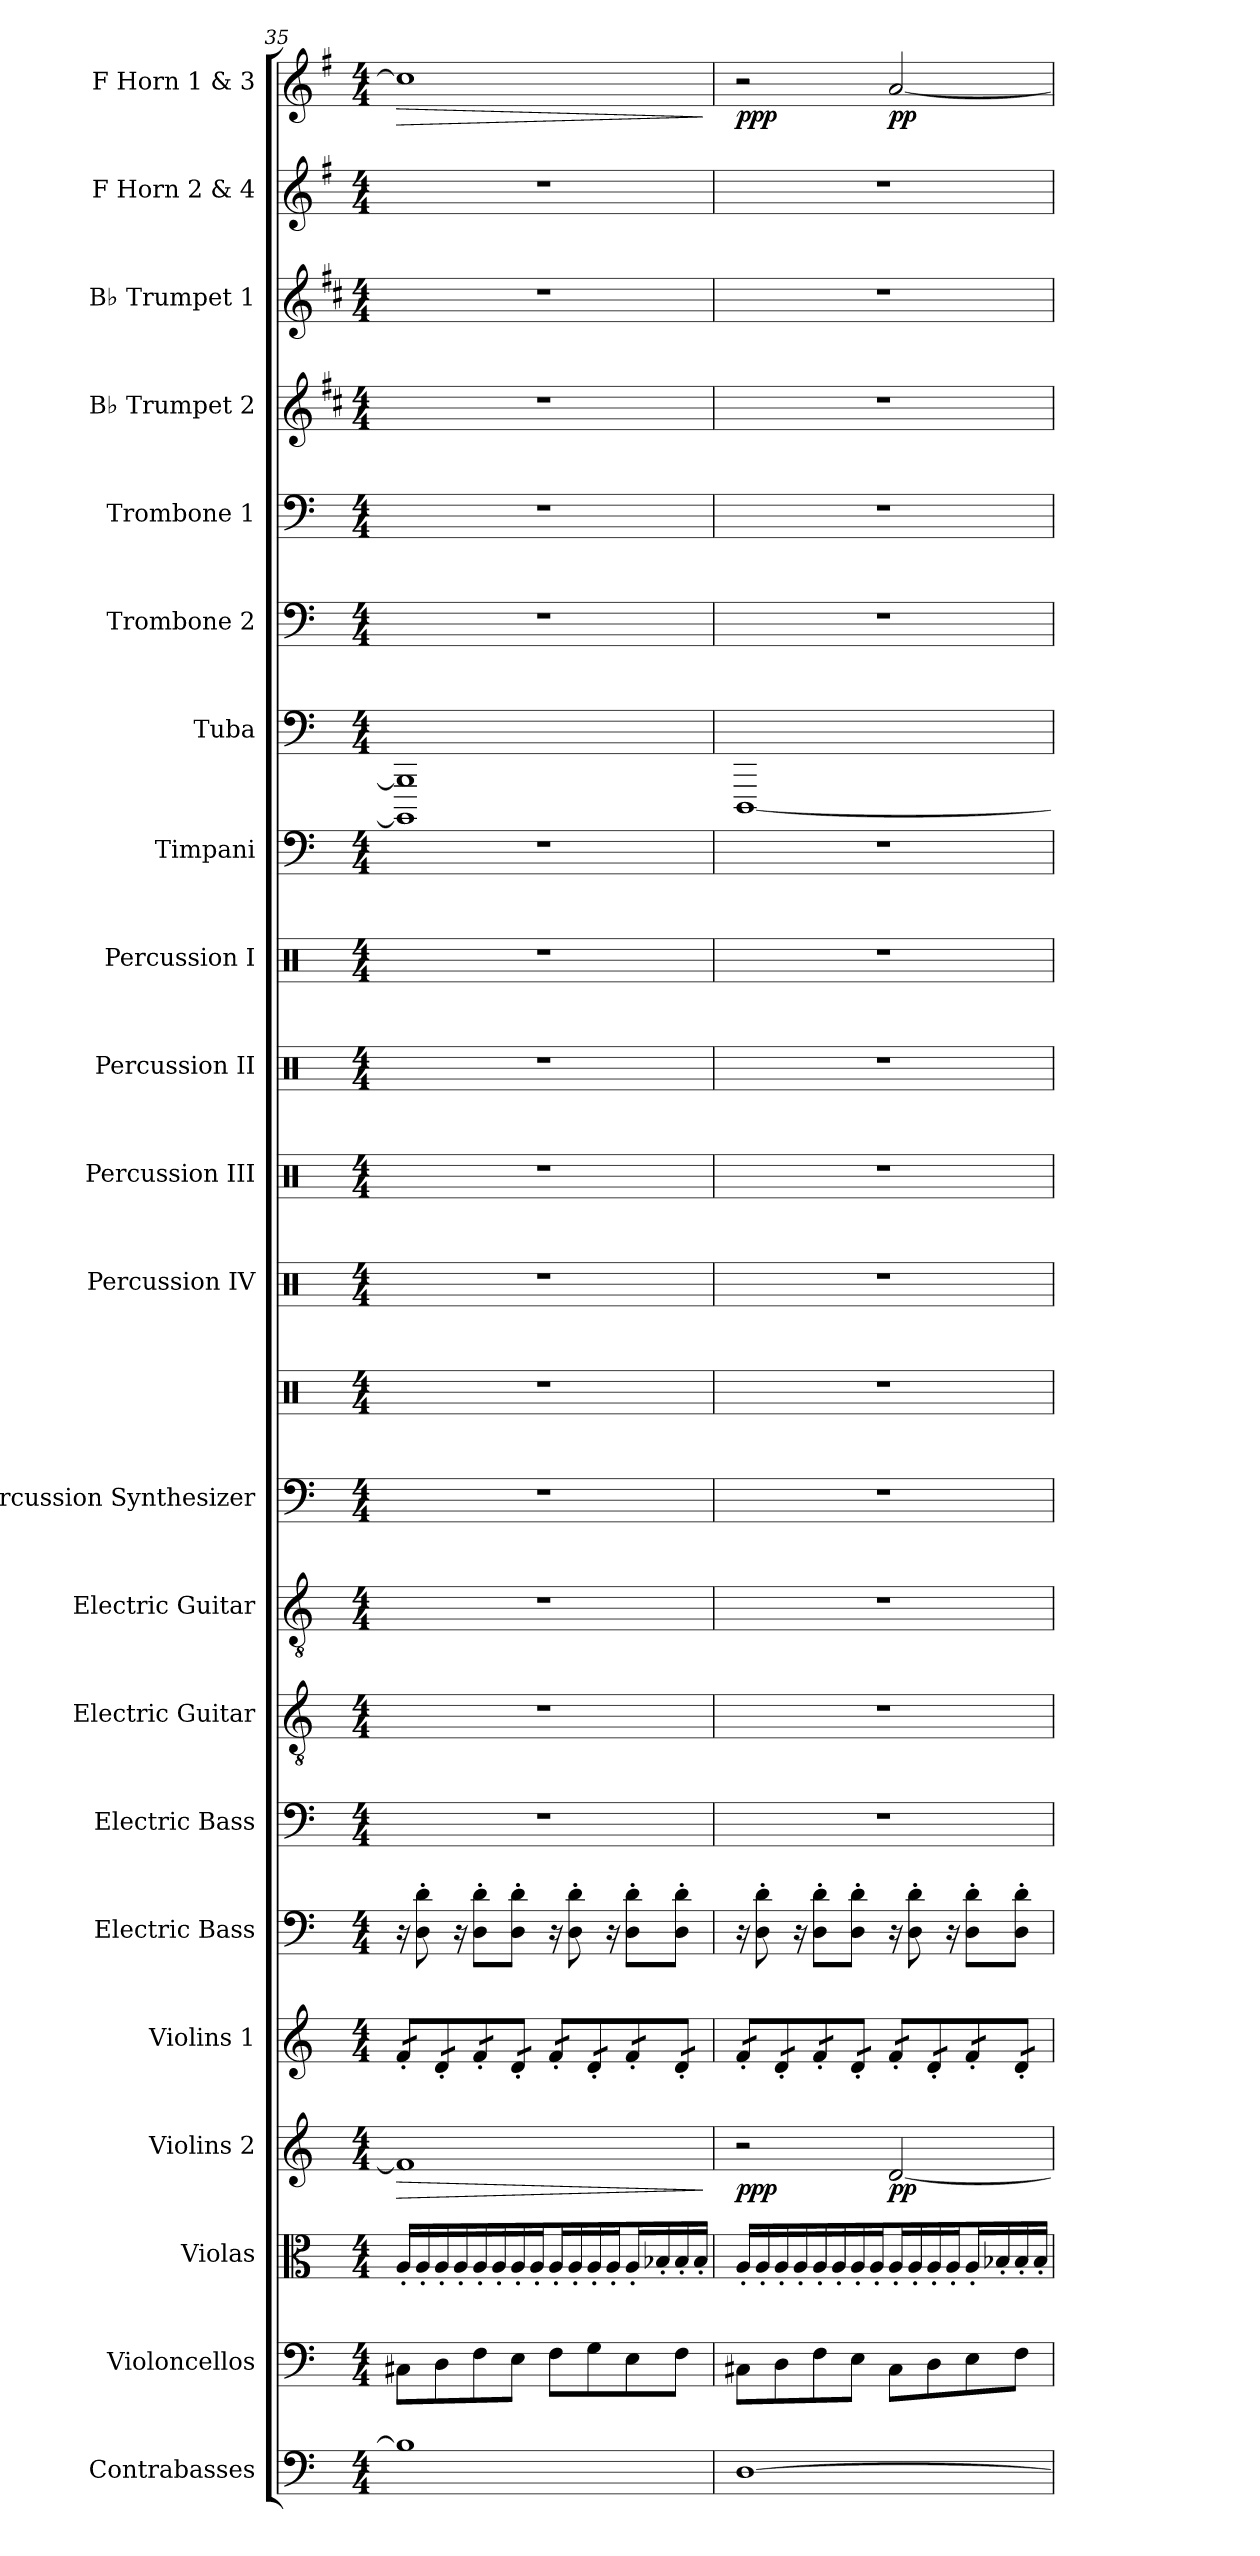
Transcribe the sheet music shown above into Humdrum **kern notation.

**kern	**kern	**kern	**kern	**dynam	**kern	**kern	**kern	**kern	**kern	**kern	**kern	**kern	**kern	**kern	**kern	**kern	**kern	**kern	**kern	**kern	**kern	**kern	**kern	**dynam
*part22	*part21	*part20	*part19	*part19	*part18	*part17	*part16	*part15	*part14	*part13	*part13	*part12	*part11	*part10	*part9	*part8	*part7	*part6	*part5	*part4	*part3	*part2	*part1	*part1
*staff23	*staff22	*staff21	*staff20	*staff20	*staff19	*staff18	*staff17	*staff16	*staff15	*staff14	*staff13	*staff12	*staff11	*staff10	*staff9	*staff8	*staff7	*staff6	*staff5	*staff4	*staff3	*staff2	*staff1	*staff1
*I"Contrabasses	*I"Violoncellos	*I"Violas	*I"Violins 2	*	*I"Violins 1	*I"Electric Bass	*I"Electric Bass	*I"Electric Guitar	*I"Electric Guitar	*I"Percussion Synthesizer	*	*I"Percussion IV	*I"Percussion III	*I"Percussion II	*I"Percussion I	*I"Timpani	*I"Tuba	*I"Trombone 2	*I"Trombone 1	*I"B♭ Trumpet 2	*I"B♭ Trumpet 1	*I"F Horn 2 &amp; 4	*I"F Horn 1 &amp; 3	*
*I'Cbs.	*I'Vcs.	*I'Vlas.	*I'Vlns. 2	*	*I'Vlns. 1	*I'El. B.	*I'El. B.	*I'El. Guit.	*I'El. Guit.	*I'Perc. Syn.	*	*I'Perc. IV	*I'Perc. III	*I'Perc. II	*I'Perc. I	*I'Timp.	*I'Tba.	*I'Tbn. 2	*I'Tbn. 1	*I'B♭ Tpt. 2	*I'B♭ Tpt. 1	*I'F Hn. 2 4	*I'F Hn. 1 3	*
*clefF4	*clefF4	*clefC3	*clefG2	*	*clefG2	*clefF4	*clefF4	*clefGv2	*clefGv2	*clefF4	*clefX	*clefX	*clefX	*clefX	*clefX	*clefF4	*clefF4	*clefF4	*clefF4	*clefG2	*clefG2	*clefG2	*clefG2	*
*ITrd7c12	*	*	*	*	*	*ITrd7c12	*ITrd7c12	*	*	*	*	*	*	*	*	*	*	*	*	*ITrd1c2	*ITrd1c2	*ITrd4c7	*ITrd4c7	*
*k[]	*k[]	*k[]	*k[]	*	*k[]	*k[]	*k[]	*k[]	*k[]	*k[]	*k[]	*k[]	*k[]	*k[]	*k[]	*k[]	*k[]	*k[]	*k[]	*k[]	*k[]	*k[]	*k[]	*
*M4/4	*M4/4	*M4/4	*M4/4	*	*M4/4	*M4/4	*M4/4	*M4/4	*M4/4	*M4/4	*M4/4	*M4/4	*M4/4	*M4/4	*M4/4	*M4/4	*M4/4	*M4/4	*M4/4	*M4/4	*M4/4	*M4/4	*M4/4	*
=35	=35	=35	=35	=35	=35	=35	=35	=35	=35	=35	=35	=35	=35	=35	=35	=35	=35	=35	=35	=35	=35	=35	=35	=35
!	!	!	!	!LO:HP:b	!	!	!	!	!	!	!	!	!	!	!	!	!	!	!	!	!	!	!	!LO:HP:b
*	*	*tremolo	*	*	*	*	*	*	*	*	*	*	*	*	*	*	*	*	*	*	*	*	*	*
*	*	*	*	*	*tremolo	*	*	*	*	*	*	*	*	*	*	*	*	*	*	*	*	*	*	*
1BB-]	8C#X\L	16A'/LL	1f]	>	16f'/LL	16r	1r	1r	1r	1r	1r	1r	1r	1r	1r	1r	1BBBB-] 1BBB-]	1r	1r	1r	1r	1r	1f]	>
.	.	16A'/	.	.	16f'/	8DD\' 8D\'	.	.	.	.	.	.	.	.	.	.	.	.	.	.	.	.	.	.
.	8D\	16A'/	.	.	16d'/	.	.	.	.	.	.	.	.	.	.	.	.	.	.	.	.	.	.	.
.	.	16A'/	.	.	16d'/	16r	.	.	.	.	.	.	.	.	.	.	.	.	.	.	.	.	.	.
.	8F\	16A'/	.	.	16f'/	8DD\' 8D\'L	.	.	.	.	.	.	.	.	.	.	.	.	.	.	.	.	.	.
.	.	16A'/	.	.	16f'/	.	.	.	.	.	.	.	.	.	.	.	.	.	.	.	.	.	.	.
.	8E\J	16A'/	.	.	16d'/	8DD\' 8D\'J	.	.	.	.	.	.	.	.	.	.	.	.	.	.	.	.	.	.
.	.	16A'/JJ	.	.	16d'/JJ	.	.	.	.	.	.	.	.	.	.	.	.	.	.	.	.	.	.	.
.	8F\L	16A'/LL	.	.	16f'/LL	16r	.	.	.	.	.	.	.	.	.	.	.	.	.	.	.	.	.	.
.	.	16A'/	.	.	16f'/	8DD\' 8D\'	.	.	.	.	.	.	.	.	.	.	.	.	.	.	.	.	.	.
.	8G\	16A'/	.	.	16d'/	.	.	.	.	.	.	.	.	.	.	.	.	.	.	.	.	.	.	.
.	.	16A'/JJ	.	.	16d'/	16r	.	.	.	.	.	.	.	.	.	.	.	.	.	.	.	.	.	.
*	*	*Xtremolo	*	*	*	*	*	*	*	*	*	*	*	*	*	*	*	*	*	*	*	*	*	*
.	8E\	16A'/LL	.	.	16f'/	8DD\' 8D\'L	.	.	.	.	.	.	.	.	.	.	.	.	.	.	.	.	.	.
.	.	16B-X'/J	.	.	16f'/	.	.	.	.	.	.	.	.	.	.	.	.	.	.	.	.	.	.	.
*	*	*tremolo	*	*	*	*	*	*	*	*	*	*	*	*	*	*	*	*	*	*	*	*	*	*
.	8F\J	16B-'/	.	.	16d'/	8DD\' 8D\'J	.	.	.	.	.	.	.	.	.	.	.	.	.	.	.	.	.	.
.	.	16B-'/JJ	.	.	16d'/JJ	.	.	.	.	.	.	.	.	.	.	.	.	.	.	.	.	.	.	.
.	.	.	.	]	.	.	.	.	.	.	.	.	.	.	.	.	.	.	.	.	.	.	.	]
!!LO:PB:g=z
=36	=36	=36	=36	=36	=36	=36	=36	=36	=36	=36	=36	=36	=36	=36	=36	=36	=36	=36	=36	=36	=36	=36	=36	=36
!	!	!	!	!LO:DY:b	!	!	!	!	!	!	!	!	!	!	!	!	!	!	!	!	!	!	!	!LO:DY:b
[1DD	8C#X\L	16A'/LL	2r	ppp	16f'/LL	16r	1r	1r	1r	1r	1r	1r	1r	1r	1r	1r	[1DDD	1r	1r	1r	1r	1r	2r	ppp
.	.	16A'/	.	.	16f'/	8DD\' 8D\'	.	.	.	.	.	.	.	.	.	.	.	.	.	.	.	.	.	.
.	8D\	16A'/	.	.	16d'/	.	.	.	.	.	.	.	.	.	.	.	.	.	.	.	.	.	.	.
.	.	16A'/	.	.	16d'/	16r	.	.	.	.	.	.	.	.	.	.	.	.	.	.	.	.	.	.
.	8F\	16A'/	.	.	16f'/	8DD\' 8D\'L	.	.	.	.	.	.	.	.	.	.	.	.	.	.	.	.	.	.
.	.	16A'/	.	.	16f'/	.	.	.	.	.	.	.	.	.	.	.	.	.	.	.	.	.	.	.
.	8E\J	16A'/	.	.	16d'/	8DD\' 8D\'J	.	.	.	.	.	.	.	.	.	.	.	.	.	.	.	.	.	.
.	.	16A'/JJ	.	.	16d'/JJ	.	.	.	.	.	.	.	.	.	.	.	.	.	.	.	.	.	.	.
!	!	!	!	!LO:DY:b	!	!	!	!	!	!	!	!	!	!	!	!	!	!	!	!	!	!	!	!LO:DY:b
.	8C#\L	16A'/LL	[2d/	pp	16f'/LL	16r	.	.	.	.	.	.	.	.	.	.	.	.	.	.	.	.	[2d/	pp
.	.	16A'/	.	.	16f'/	8DD\' 8D\'	.	.	.	.	.	.	.	.	.	.	.	.	.	.	.	.	.	.
.	8D\	16A'/	.	.	16d'/	.	.	.	.	.	.	.	.	.	.	.	.	.	.	.	.	.	.	.
.	.	16A'/JJ	.	.	16d'/	16r	.	.	.	.	.	.	.	.	.	.	.	.	.	.	.	.	.	.
*	*	*Xtremolo	*	*	*	*	*	*	*	*	*	*	*	*	*	*	*	*	*	*	*	*	*	*
.	8E\	16A'/LL	.	.	16f'/	8DD\' 8D\'L	.	.	.	.	.	.	.	.	.	.	.	.	.	.	.	.	.	.
.	.	16B-X'/J	.	.	16f'/	.	.	.	.	.	.	.	.	.	.	.	.	.	.	.	.	.	.	.
*	*	*tremolo	*	*	*	*	*	*	*	*	*	*	*	*	*	*	*	*	*	*	*	*	*	*
.	8F\J	16B-'/	.	.	16d'/	8DD\' 8D\'J	.	.	.	.	.	.	.	.	.	.	.	.	.	.	.	.	.	.
.	.	16B-'/JJ	.	.	16d'/JJ	.	.	.	.	.	.	.	.	.	.	.	.	.	.	.	.	.	.	.
*	*	*	*	*	*Xtremolo	*	*	*	*	*	*	*	*	*	*	*	*	*	*	*	*	*	*	*
*	*	*Xtremolo	*	*	*	*	*	*	*	*	*	*	*	*	*	*	*	*	*	*	*	*	*	*
=	=	=	=	=	=	=	=	=	=	=	=	=	=	=	=	=	=	=	=	=	=	=	=	=
*-	*-	*-	*-	*-	*-	*-	*-	*-	*-	*-	*-	*-	*-	*-	*-	*-	*-	*-	*-	*-	*-	*-	*-	*-
